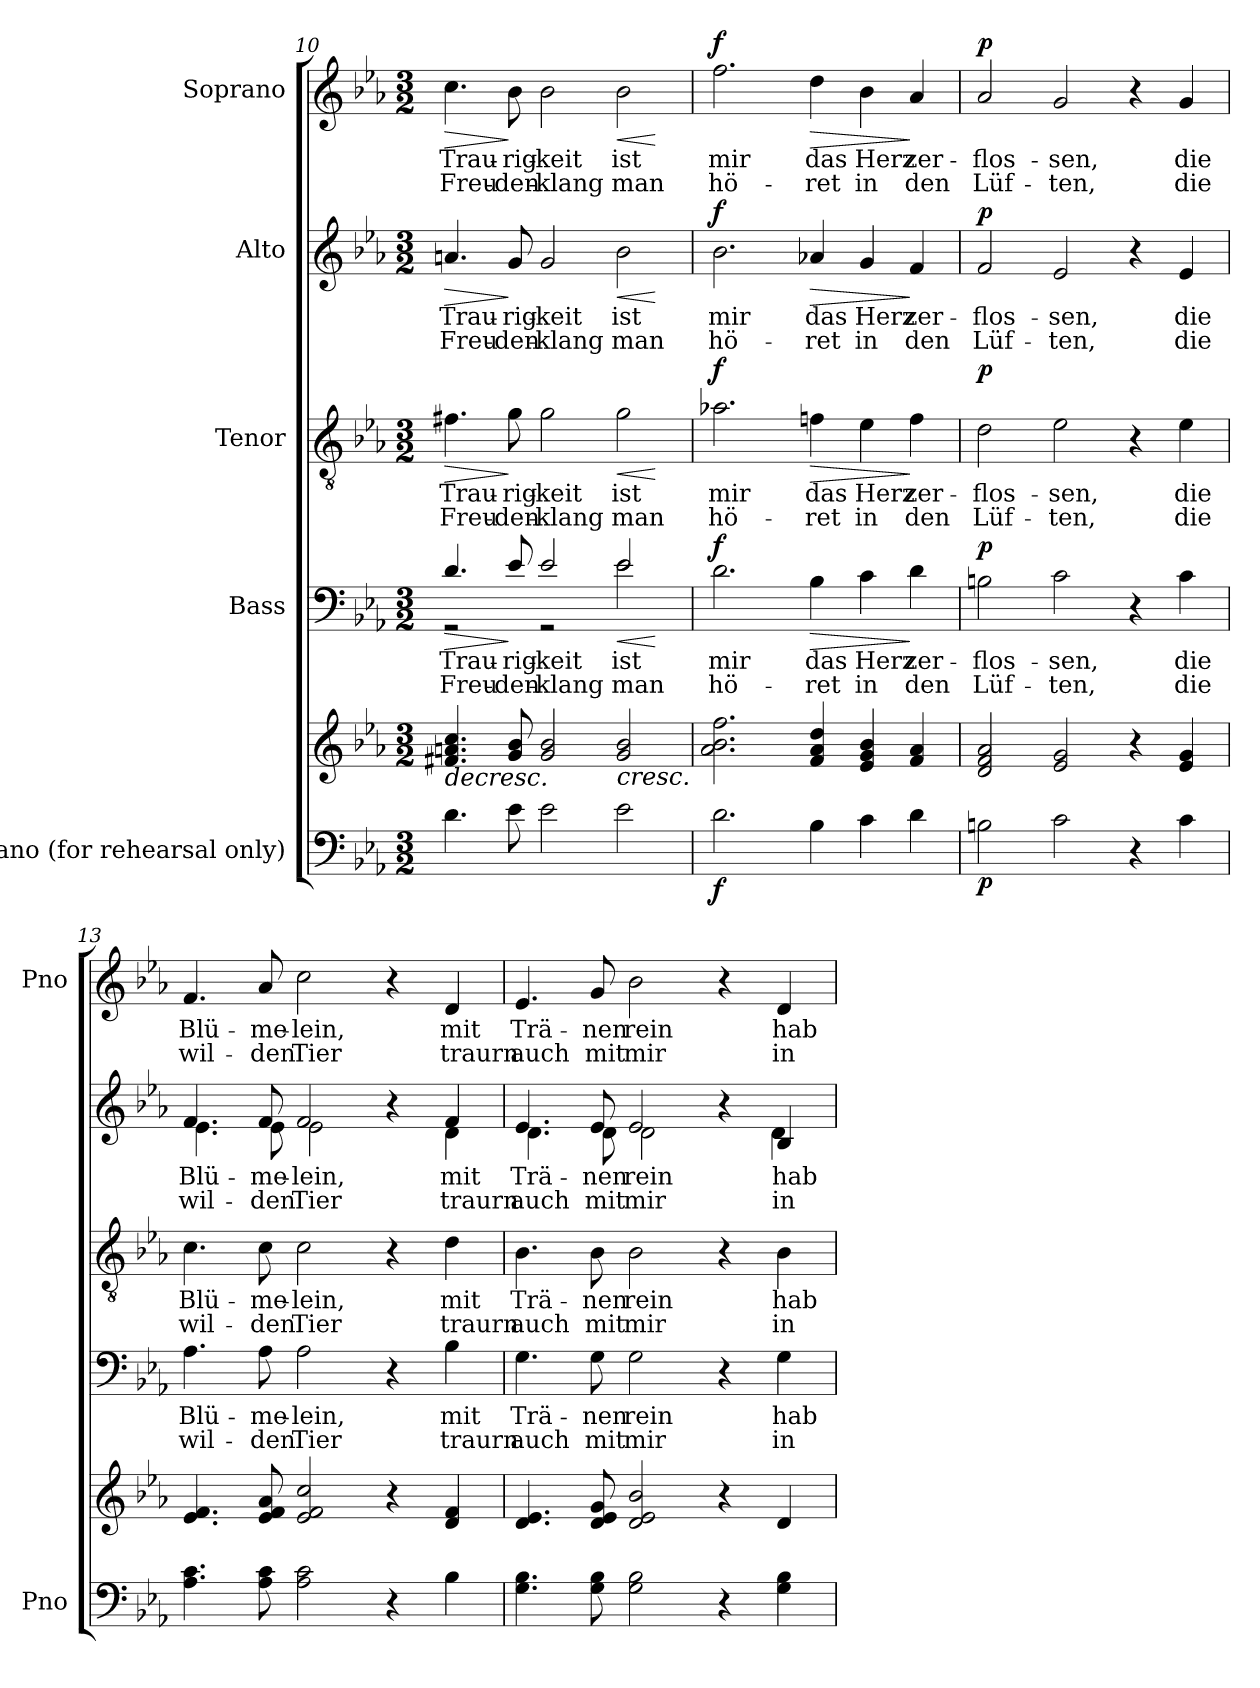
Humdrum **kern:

**kern	**kern	**dynam	**kern	**text	**text	**dynam	**kern	**text	**text	**dynam	**kern	**text	**text	**dynam	**kern	**text	**text	**dynam
*part5	*part5	*part5	*part4	*part4	*part4	*part4	*part3	*part3	*part3	*part3	*part2	*part2	*part2	*part2	*part1	*part1	*part1	*part1
*staff6	*staff5	*staff5/6	*staff4	*staff4	*staff4	*staff4	*staff3	*staff3	*staff3	*staff3	*staff2	*staff2	*staff2	*staff2	*staff1	*staff1	*staff1	*staff1
*I"Piano (for rehearsal  only)	*	*	*I"Bass	*	*	*	*I"Tenor	*	*	*	*I"Alto	*	*	*	*I"Soprano	*	*	*
*I'Pno	*	*	*	*	*	*	*	*	*	*	*	*	*	*	*I'Pno	*	*	*
*clefF4	*clefG2	*	*clefF4	*	*	*	*clefGv2	*	*	*	*clefG2	*	*	*	*clefG2	*	*	*
*k[b-e-a-]	*k[b-e-a-]	*	*k[b-e-a-]	*	*	*	*k[b-e-a-]	*	*	*	*k[b-e-a-]	*	*	*	*k[b-e-a-]	*	*	*
*E-:	*E-:	*	*E-:	*	*	*	*E-:	*	*	*	*E-:	*	*	*	*E-:	*	*	*
*M3/2	*M3/2	*	*M3/2	*	*	*	*M3/2	*	*	*	*M3/2	*	*	*	*M3/2	*	*	*
=10	=10	=10	=10	=10	=10	=10	=10	=10	=10	=10	=10	=10	=10	=10	=10	=10	=10	=10
!	!	!LO:HP:b	!	!LO:LY:b	!LO:LY:b	!LO:HP:b	!	!LO:LY:b	!LO:LY:b	!LO:HP:b	!	!LO:LY:b	!LO:LY:b	!LO:HP:b	!	!LO:LY:b	!LO:LY:b	!LO:HP:b
*	*	*	*^	*	*	*	*	*	*	*	*	*	*	*	*	*	*	*
4.d\	4.f#X/ 4.an/ 4.cc/	>	4.d/	2rGG	Trau-	Freu-	>	4.f#X\	Trau-	Freu-	>	4.an/	Trau-	Freu-	>	4.cc\	Trau-	Freu-	>
!	!	!	!	!	!LO:LY:b	!LO:LY:b	!	!	!LO:LY:b	!LO:LY:b	!	!	!LO:LY:b	!LO:LY:b	!	!	!LO:LY:b	!LO:LY:b	!
8e-\	8g/ 8b-/	.	8e-/	.	-rig-	-den-	]	8g\	-rig-	-den-	]	8g/	-rig-	-den-	]	8b-\	-rig-	-den-	]
!	!	!	!	!	!LO:LY:b	!LO:LY:b	!	!	!LO:LY:b	!LO:LY:b	!	!	!LO:LY:b	!LO:LY:b	!	!	!LO:LY:b	!LO:LY:b	!
2e-\	2g/ 2b-/	.	2e-/	2rGG	-keit	-klang	.	2g\	-keit	-klang	.	2g/	-keit	-klang	.	2b-\	-keit	-klang	.
!	!	!LO:HP:b	!	!	!LO:LY:b	!LO:LY:b	!LO:HP:b	!	!LO:LY:b	!LO:LY:b	!LO:HP:b	!	!LO:LY:b	!LO:LY:b	!LO:HP:b	!	!LO:LY:b	!LO:LY:b	!LO:HP:b
2e-\	2g/ 2b-/	<	2e-/	2e-\	ist	man	<	2g\	ist	man	<	2b-\	ist	man	<	2b-\	ist	man	<
*	*	*	*v	*v	*	*	*	*	*	*	*	*	*	*	*	*	*	*	*
.	.	]	.	.	.	[	.	.	.	[	.	.	.	[	.	.	.	[
!!LO:PB:g=z
=11	=11	=11	=11	=11	=11	=11	=11	=11	=11	=11	=11	=11	=11	=11	=11	=11	=11	=11
!	!	!LO:DY:b=2	!	!LO:LY:b	!LO:LY:b	!LO:DY:b	!	!LO:LY:b	!LO:LY:b	!LO:DY:b	!	!LO:LY:b	!LO:LY:b	!LO:DY:b	!	!LO:LY:b	!LO:LY:b	!LO:DY:b
2.d\	2.a-\ 2.b-\ 2.ff\	f	2.d\	mir	hö-	f	2.a-X\	mir	hö-	f	2.b-\	mir	hö-	f	2.ff\	mir	hö-	f
!	!	!	!	!LO:LY:b	!LO:LY:b	!LO:HP:b	!	!LO:LY:b	!LO:LY:b	!LO:HP:b	!	!LO:LY:b	!LO:LY:b	!LO:HP:b	!	!LO:LY:b	!LO:LY:b	!LO:HP:b
4B-\	4f/ 4a-/ 4dd/	.	4B-\	das	-ret	>	4fn\	das	-ret	>	4a-X/	das	-ret	>	4dd\	das	-ret	>
!	!	!	!	!LO:LY:b	!LO:LY:b	!	!	!LO:LY:b	!LO:LY:b	!	!	!LO:LY:b	!LO:LY:b	!	!	!LO:LY:b	!LO:LY:b	!
4c\	4e-/ 4g/ 4b-/	.	4c\	Herz	in	.	4e-\	Herz	in	.	4g/	Herz	in	.	4b-\	Herz	in	.
!	!	!	!	!LO:LY:b	!LO:LY:b	!	!	!LO:LY:b	!LO:LY:b	!	!	!LO:LY:b	!LO:LY:b	!	!	!LO:LY:b	!LO:LY:b	!
4d\	4f/ 4a-/	[	4d\	zer-	den	]	4f\	zer-	den	]	4f/	zer-	den	]	4a-/	zer-	den	]
=12	=12	=12	=12	=12	=12	=12	=12	=12	=12	=12	=12	=12	=12	=12	=12	=12	=12	=12
!	!	!LO:DY:b=2	!	!LO:LY:b	!LO:LY:b	!LO:DY:b	!	!LO:LY:b	!LO:LY:b	!LO:DY:b	!	!LO:LY:b	!LO:LY:b	!LO:DY:b	!	!LO:LY:b	!LO:LY:b	!LO:DY:b
2Bn\	2d/ 2f/ 2a-/	p	2Bn\	­flos-	Lüf-	p	2d\	­flos-	Lüf-	p	2f/	­flos-	Lüf-	p	2a-/	­flos-	Lüf-	p
!	!	!	!	!LO:LY:b	!LO:LY:b	!	!	!LO:LY:b	!LO:LY:b	!	!	!LO:LY:b	!LO:LY:b	!	!	!LO:LY:b	!LO:LY:b	!
2c\	2e-/ 2g/	.	2c\	-sen,	-ten,	.	2e-\	-sen,	-ten,	.	2e-/	-sen,	-ten,	.	2g/	-sen,	-ten,	.
4r	4r	.	4r	.	.	.	4r	.	.	.	4r	.	.	.	4r	.	.	.
!	!	!	!	!LO:LY:b	!LO:LY:b	!	!	!LO:LY:b	!LO:LY:b	!	!	!LO:LY:b	!LO:LY:b	!	!	!LO:LY:b	!LO:LY:b	!
4c\	4e-/ 4g/	.	4c\	die	die	.	4e-\	die	die	.	4e-/	die	die	.	4g/	die	die	.
=13	=13	=13	=13	=13	=13	=13	=13	=13	=13	=13	=13	=13	=13	=13	=13	=13	=13	=13
!	!	!	!	!LO:LY:b	!LO:LY:b	!	!	!LO:LY:b	!LO:LY:b	!	!	!LO:LY:b	!LO:LY:b	!	!	!LO:LY:b	!LO:LY:b	!
*	*	*	*	*	*	*	*	*	*	*	*^	*	*	*	*	*	*	*
4.A-\ 4.c\	4.e-/ 4.f/	.	4.A-\	Blü-	wil-	.	4.c\	Blü-	wil-	.	4.f/	4.e-\	Blü-	wil-	.	4.f/	Blü-	wil-	.
!	!	!	!	!LO:LY:b	!LO:LY:b	!	!	!LO:LY:b	!LO:LY:b	!	!	!	!LO:LY:b	!LO:LY:b	!	!	!LO:LY:b	!LO:LY:b	!
8A-\ 8c\	8e-/ 8f/ 8a-/	.	8A-\	-me-	-den	.	8c\	-me-	-den	.	8f/	8e-\	-me-	-den	.	8a-/	-me-	-den	.
!	!	!	!	!LO:LY:b	!LO:LY:b	!	!	!LO:LY:b	!LO:LY:b	!	!	!	!LO:LY:b	!LO:LY:b	!	!	!LO:LY:b	!LO:LY:b	!
2A-\ 2c\	2e-/ 2f/ 2cc/	.	2A-\	-lein,	Tier	.	2c\	-lein,	Tier	.	2f/	2e-\	-lein,	Tier	.	2cc\	-lein,	Tier	.
4r	4r	.	4r	.	.	.	4r	.	.	.	4r	4ryy	.	.	.	4r	.	.	.
!	!	!	!	!LO:LY:b	!LO:LY:b	!	!	!LO:LY:b	!LO:LY:b	!	!	!	!LO:LY:b	!LO:LY:b	!	!	!LO:LY:b	!LO:LY:b	!
4B-\	4d/ 4f/	.	4B-\	mit	traurn	.	4d\	mit	traurn	.	4f/	4d\	mit	traurn	.	4d/	mit	traurn	.
=14	=14	=14	=14	=14	=14	=14	=14	=14	=14	=14	=14	=14	=14	=14	=14	=14	=14	=14	=14
!	!	!	!	!LO:LY:b	!LO:LY:b	!	!	!LO:LY:b	!LO:LY:b	!	!	!	!LO:LY:b	!LO:LY:b	!	!	!LO:LY:b	!LO:LY:b	!
4.G\ 4.B-\	4.d/ 4.e-/	.	4.G\	Trä-	auch	.	4.B-\	Trä-	auch	.	4.e-/	4.d\	Trä-	auch	.	4.e-/	Trä-	auch	.
!	!	!	!	!LO:LY:b	!LO:LY:b	!	!	!LO:LY:b	!LO:LY:b	!	!	!	!LO:LY:b	!LO:LY:b	!	!	!LO:LY:b	!LO:LY:b	!
8G\ 8B-\	8d/ 8e-/ 8g/	.	8G\	-nen	mit	.	8B-\	-nen	mit	.	8e-/	8d\	-nen	mit	.	8g/	-nen	mit	.
!	!	!	!	!LO:LY:b	!LO:LY:b	!	!	!LO:LY:b	!LO:LY:b	!	!	!	!LO:LY:b	!LO:LY:b	!	!	!LO:LY:b	!LO:LY:b	!
2G\ 2B-\	2d/ 2e-/ 2b-/	.	2G\	rein	mir	.	2B-\	rein	mir	.	2e-/	2d\	rein	mir	.	2b-\	rein	mir	.
4r	4r	.	4r	.	.	.	4r	.	.	.	4r	4ryy	.	.	.	4r	.	.	.
!	!	!	!	!LO:LY:b	!LO:LY:b	!	!	!LO:LY:b	!LO:LY:b	!	!	!	!LO:LY:b	!LO:LY:b	!	!	!LO:LY:b	!LO:LY:b	!
4G\ 4B-\	4d/	.	4G\	hab	in	.	4B-\	hab	in	.	4B-/	4d\	hab	in	.	4d/	hab	in	.
*	*	*	*	*	*	*	*	*	*	*	*v	*v	*	*	*	*	*	*	*
=	=	=	=	=	=	=	=	=	=	=	=	=	=	=	=	=	=	=
*-	*-	*-	*-	*-	*-	*-	*-	*-	*-	*-	*-	*-	*-	*-	*-	*-	*-	*-
